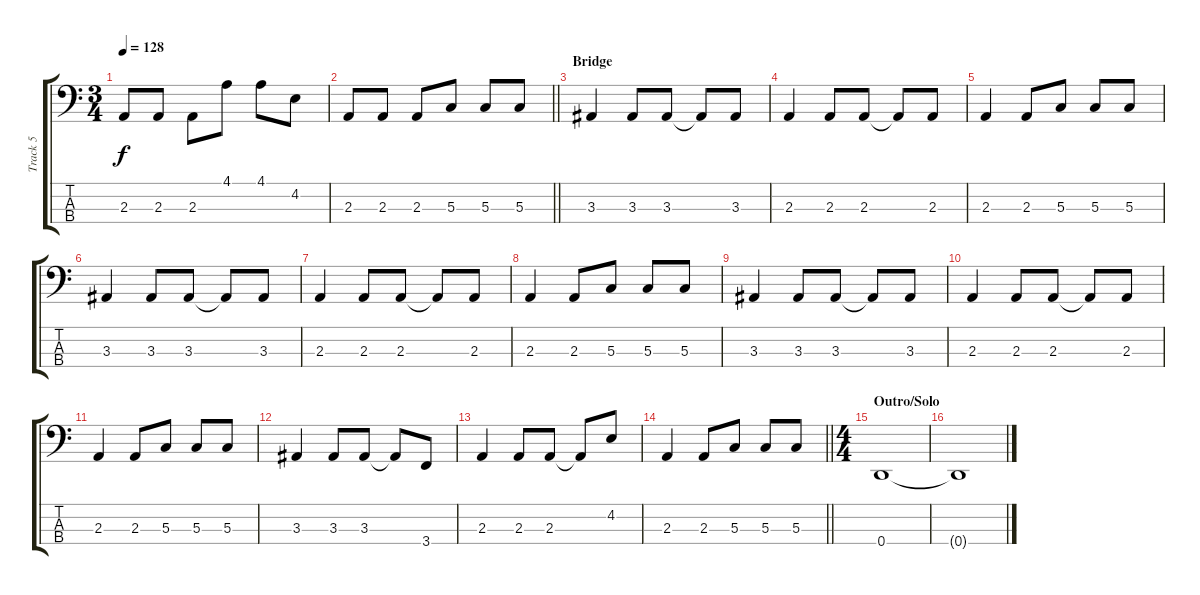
\track ("Track 5" "Track 5") {instrument electricbassfinger}
\staff {score tabs}
\tuning (F2 C2 G1 D1) {hide}
\ts (3 4)
\tempo 128
\clef f4
\ks c
2.3.8{dy f} 2.3.8 2.3.8 4.1.8 4.1.8 4.2.8 |
\barLineRight lightlight
2.3.8 2.3.8 2.3.8 5.3.8 5.3.8 5.3.8 |
\section ("" "Bridge")
3.3.4 3.3.8 3.3.8 3.3{t}.8 3.3.8 |
2.3.4 2.3.8 2.3.8 2.3{t}.8 2.3.8 |
2.3.4 2.3.8 5.3.8 5.3.8 5.3.8 |
3.3.4 3.3.8 3.3.8 3.3{t}.8 3.3.8 |
2.3.4 2.3.8 2.3.8 2.3{t}.8 2.3.8 |
2.3.4 2.3.8 5.3.8 5.3.8 5.3.8 |
3.3.4 3.3.8 3.3.8 3.3{t}.8 3.3.8 |
2.3.4 2.3.8 2.3.8 2.3{t}.8 2.3.8 |
2.3.4 2.3.8 5.3.8 5.3.8 5.3.8 |
3.3.4 3.3.8 3.3.8 3.3{t}.8 3.4.8 |
2.3.4 2.3.8 2.3.8 2.3{t}.8 4.2.8 |
\barLineRight lightlight
2.3.4 2.3.8 5.3.8 5.3.8 5.3.8 |
\ts (4 4)
\section ("" "Outro/Solo")
0.4.1 |
0.4{t}.1
